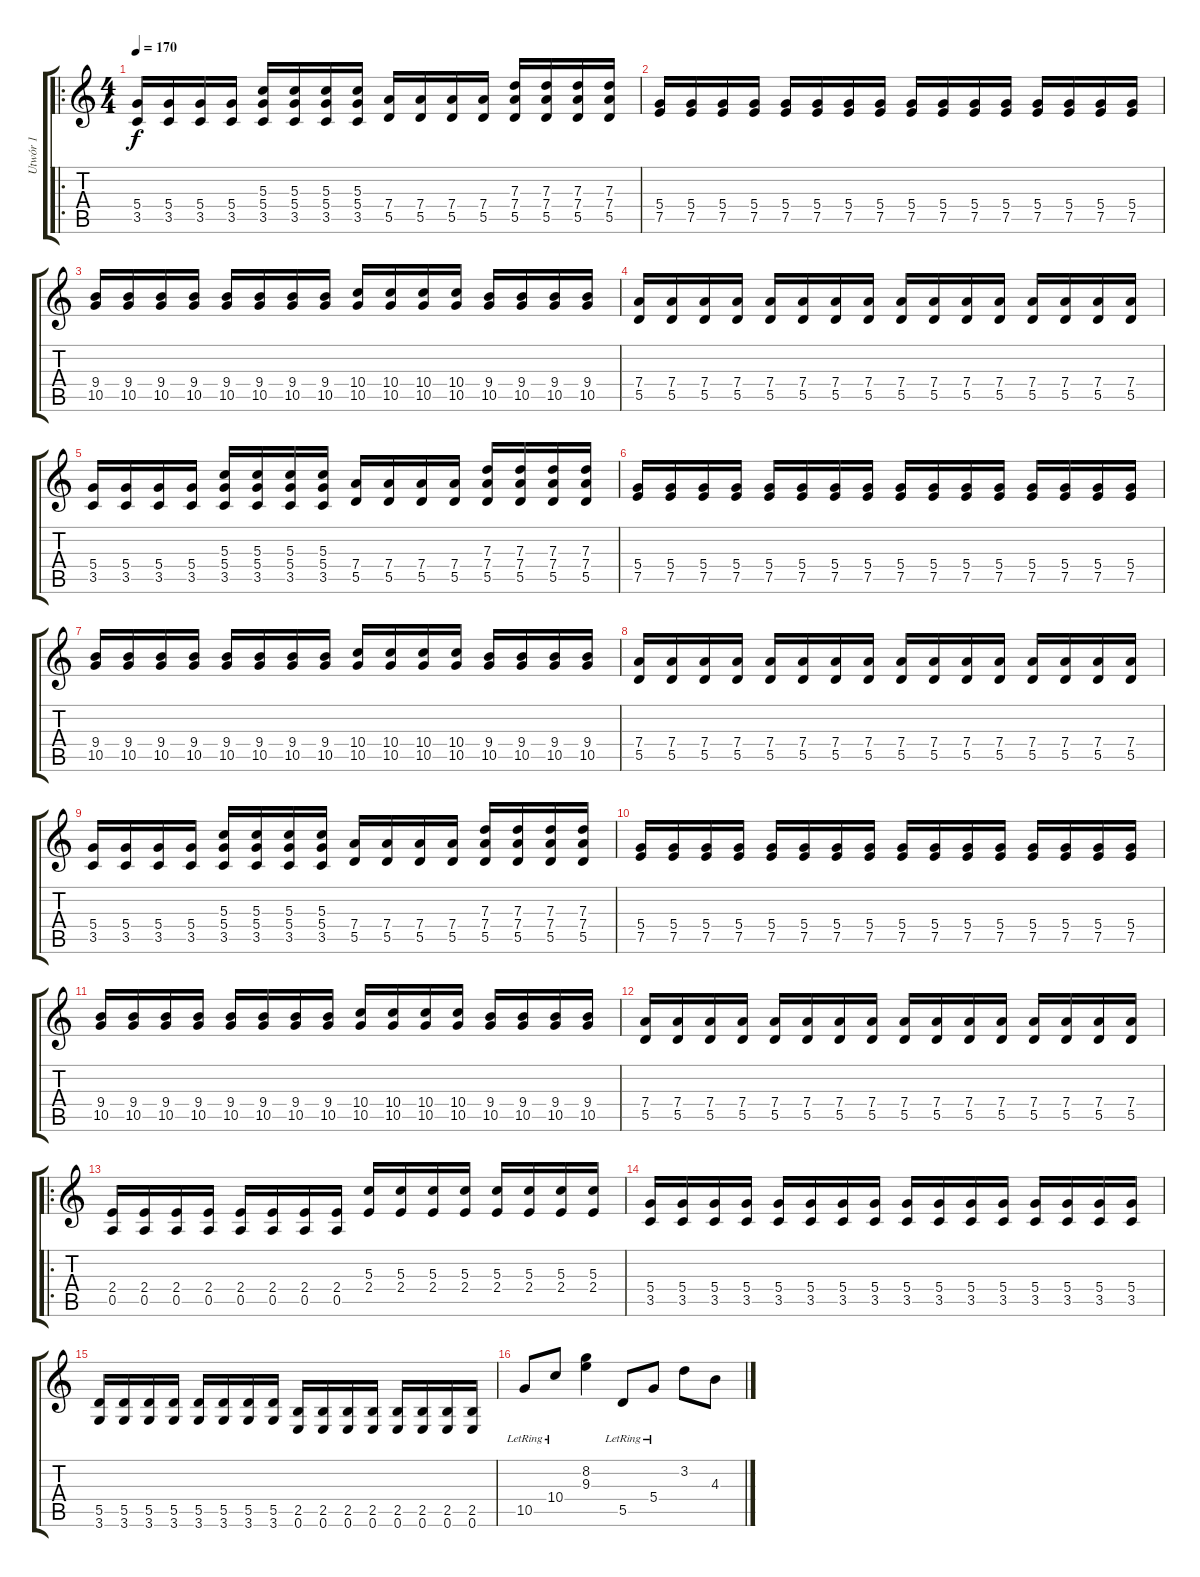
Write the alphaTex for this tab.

\track ("Utwór 1" "Utwór 1") {instrument distortionguitar}
\staff {score tabs}
\tuning (E4 B3 G3 D3 A2 E2) {hide}
\ro
\ts (4 4)
\tempo 170
\clef g2
\ks c
(5.4 3.5).16{dy f} (5.4 3.5).16 (5.4 3.5).16 (5.4 3.5).16 (5.3 5.4 3.5).16 (5.3 5.4 3.5).16 (5.3 5.4 3.5).16 (5.3 5.4 3.5).16 (7.4 5.5).16 (7.4 5.5).16 (7.4 5.5).16 (7.4 5.5).16 (7.3 7.4 5.5).16 (7.3 7.4 5.5).16 (7.3 7.4 5.5).16 (7.3 7.4 5.5).16 |
(5.4 7.5).16 (5.4 7.5).16 (5.4 7.5).16 (5.4 7.5).16 (5.4 7.5).16 (5.4 7.5).16 (5.4 7.5).16 (5.4 7.5).16 (5.4 7.5).16 (5.4 7.5).16 (5.4 7.5).16 (5.4 7.5).16 (5.4 7.5).16 (5.4 7.5).16 (5.4 7.5).16 (5.4 7.5).16 |
(9.4 10.5).16 (9.4 10.5).16 (9.4 10.5).16 (9.4 10.5).16 (9.4 10.5).16 (9.4 10.5).16 (9.4 10.5).16 (9.4 10.5).16 (10.4 10.5).16 (10.4 10.5).16 (10.4 10.5).16 (10.4 10.5).16 (9.4 10.5).16 (9.4 10.5).16 (9.4 10.5).16 (9.4 10.5).16 |
(7.4 5.5).16 (7.4 5.5).16 (7.4 5.5).16 (7.4 5.5).16 (7.4 5.5).16 (7.4 5.5).16 (7.4 5.5).16 (7.4 5.5).16 (7.4 5.5).16 (7.4 5.5).16 (7.4 5.5).16 (7.4 5.5).16 (7.4 5.5).16 (7.4 5.5).16 (7.4 5.5).16 (7.4 5.5).16 |
(5.4 3.5).16 (5.4 3.5).16 (5.4 3.5).16 (5.4 3.5).16 (5.3 5.4 3.5).16 (5.3 5.4 3.5).16 (5.3 5.4 3.5).16 (5.3 5.4 3.5).16 (7.4 5.5).16 (7.4 5.5).16 (7.4 5.5).16 (7.4 5.5).16 (7.3 7.4 5.5).16 (7.3 7.4 5.5).16 (7.3 7.4 5.5).16 (7.3 7.4 5.5).16 |
(5.4 7.5).16 (5.4 7.5).16 (5.4 7.5).16 (5.4 7.5).16 (5.4 7.5).16 (5.4 7.5).16 (5.4 7.5).16 (5.4 7.5).16 (5.4 7.5).16 (5.4 7.5).16 (5.4 7.5).16 (5.4 7.5).16 (5.4 7.5).16 (5.4 7.5).16 (5.4 7.5).16 (5.4 7.5).16 |
(9.4 10.5).16 (9.4 10.5).16 (9.4 10.5).16 (9.4 10.5).16 (9.4 10.5).16 (9.4 10.5).16 (9.4 10.5).16 (9.4 10.5).16 (10.4 10.5).16 (10.4 10.5).16 (10.4 10.5).16 (10.4 10.5).16 (9.4 10.5).16 (9.4 10.5).16 (9.4 10.5).16 (9.4 10.5).16 |
(7.4 5.5).16 (7.4 5.5).16 (7.4 5.5).16 (7.4 5.5).16 (7.4 5.5).16 (7.4 5.5).16 (7.4 5.5).16 (7.4 5.5).16 (7.4 5.5).16 (7.4 5.5).16 (7.4 5.5).16 (7.4 5.5).16 (7.4 5.5).16 (7.4 5.5).16 (7.4 5.5).16 (7.4 5.5).16 |
(5.4 3.5).16 (5.4 3.5).16 (5.4 3.5).16 (5.4 3.5).16 (5.3 5.4 3.5).16 (5.3 5.4 3.5).16 (5.3 5.4 3.5).16 (5.3 5.4 3.5).16 (7.4 5.5).16 (7.4 5.5).16 (7.4 5.5).16 (7.4 5.5).16 (7.3 7.4 5.5).16 (7.3 7.4 5.5).16 (7.3 7.4 5.5).16 (7.3 7.4 5.5).16 |
(5.4 7.5).16 (5.4 7.5).16 (5.4 7.5).16 (5.4 7.5).16 (5.4 7.5).16 (5.4 7.5).16 (5.4 7.5).16 (5.4 7.5).16 (5.4 7.5).16 (5.4 7.5).16 (5.4 7.5).16 (5.4 7.5).16 (5.4 7.5).16 (5.4 7.5).16 (5.4 7.5).16 (5.4 7.5).16 |
(9.4 10.5).16 (9.4 10.5).16 (9.4 10.5).16 (9.4 10.5).16 (9.4 10.5).16 (9.4 10.5).16 (9.4 10.5).16 (9.4 10.5).16 (10.4 10.5).16 (10.4 10.5).16 (10.4 10.5).16 (10.4 10.5).16 (9.4 10.5).16 (9.4 10.5).16 (9.4 10.5).16 (9.4 10.5).16 |
(7.4 5.5).16 (7.4 5.5).16 (7.4 5.5).16 (7.4 5.5).16 (7.4 5.5).16 (7.4 5.5).16 (7.4 5.5).16 (7.4 5.5).16 (7.4 5.5).16 (7.4 5.5).16 (7.4 5.5).16 (7.4 5.5).16 (7.4 5.5).16 (7.4 5.5).16 (7.4 5.5).16 (7.4 5.5).16 |
\ro
(2.4 0.5).16 (2.4 0.5).16 (2.4 0.5).16 (2.4 0.5).16 (2.4 0.5).16 (2.4 0.5).16 (2.4 0.5).16 (2.4 0.5).16 (5.3 2.4).16 (5.3 2.4).16 (5.3 2.4).16 (5.3 2.4).16 (5.3 2.4).16 (5.3 2.4).16 (5.3 2.4).16 (5.3 2.4).16 |
(5.4 3.5).16 (5.4 3.5).16 (5.4 3.5).16 (5.4 3.5).16 (5.4 3.5).16 (5.4 3.5).16 (5.4 3.5).16 (5.4 3.5).16 (5.4 3.5).16 (5.4 3.5).16 (5.4 3.5).16 (5.4 3.5).16 (5.4 3.5).16 (5.4 3.5).16 (5.4 3.5).16 (5.4 3.5).16 |
(5.5 3.6).16 (5.5 3.6).16 (5.5 3.6).16 (5.5 3.6).16 (5.5 3.6).16 (5.5 3.6).16 (5.5 3.6).16 (5.5 3.6).16 (2.5 0.6).16 (2.5 0.6).16 (2.5 0.6).16 (2.5 0.6).16 (2.5 0.6).16 (2.5 0.6).16 (2.5 0.6).16 (2.5 0.6).16 |
10.5{lr}.8 10.4{lr}.8 (8.2 9.3).4 5.5{lr}.8 5.4{lr}.8 3.2.8 4.3.8
